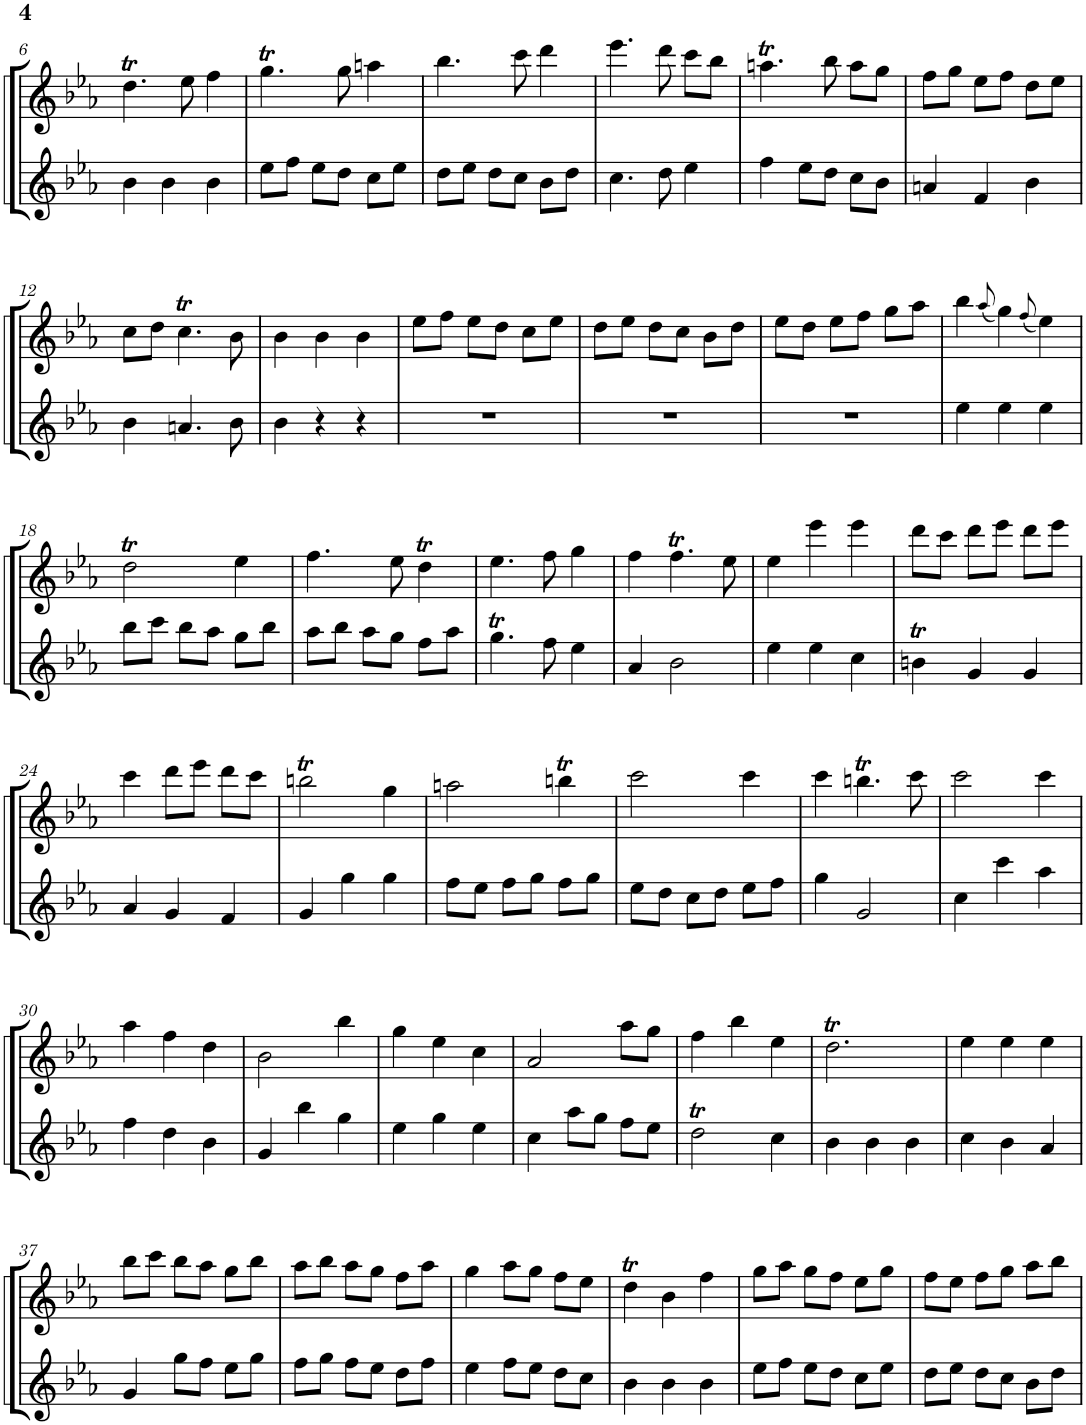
**kern	**kern
*part2	*part1
*staff2	*staff1
*I"Alto 2	*I"Alto 1
!!LO:PB:g=z
*clefG2	*clefG2
*k[b-e-a-]	*k[b-e-a-]
*M3/4	*M3/4
=6	=6
4b-\	4.ddt\
4b-\	.
.	8ee-\
4b-\	4ff\
=7	=7
8ee-\L	4.ggt\
8ff\J	.
8ee-\L	.
8dd\J	8gg\
8cc\L	4aan\
8ee-\J	.
=8	=8
8dd\L	4.bb-\
8ee-\J	.
8dd\L	.
8cc\J	8ccc\
8b-\L	4ddd\
8dd\J	.
=9	=9
4.cc\	4.eee-\
8dd\	8ddd\
4ee-\	8ccc\L
.	8bb-\J
=10	=10
4ff\	4.aant\
8ee-\L	.
8dd\J	8bb-\
8cc\L	8aa\L
8b-\J	8gg\J
=11	=11
4an/	8ff\L
.	8gg\J
4f/	8ee-\L
.	8ff\J
4b-\	8dd\L
.	8ee-\J
!!LO:LB:g=z
=12	=12
4b-\	8cc\L
.	8dd\J
4.an/	4.ccT\
8b-\	8b-\
=13	=13
4b-\	4b-\
4r	4b-\
4r	4b-\
=14	=14
2.r	8ee-\L
.	8ff\J
.	8ee-\L
.	8dd\J
.	8cc\L
.	8ee-\J
=15	=15
2.r	8dd\L
.	8ee-\J
.	8dd\L
.	8cc\J
.	8b-\L
.	8dd\J
=16	=16
2.r	8ee-\L
.	8dd\J
.	8ee-\L
.	8ff\J
.	8gg\L
.	8aa-\J
=17	=17
4ee-\	4bb-\
.	(8qaa-/
4ee-\	4gg\)
.	(8qff/
4ee-\	4ee-\)
!!LO:LB:g=z
=18	=18
8bb-\L	2ddt\
8ccc\J	.
8bb-\L	.
8aa-\J	.
8gg\L	4ee-\
8bb-\J	.
=19	=19
8aa-\L	4.ff\
8bb-\J	.
8aa-\L	.
8gg\J	8ee-\
8ff\L	4ddt\
8aa-\J	.
=20	=20
4.ggt\	4.ee-\
8ff\	8ff\
4ee-\	4gg\
=21	=21
4a-/	4ff\
2b-\	4.ffT\
.	8ee-\
=22	=22
4ee-\	4ee-\
4ee-\	4eee-\
4cc\	4eee-\
=23	=23
4bnt\	8ddd\L
.	8ccc\J
4g/	8ddd\L
.	8eee-\J
4g/	8ddd\L
.	8eee-\J
!!LO:LB:g=z
=24	=24
4a-/	4ccc\
4g/	8ddd\L
.	8eee-\J
4f/	8ddd\L
.	8ccc\J
=25	=25
4g/	2bbnt\
4gg\	.
4gg\	4gg\
=26	=26
8ff\L	2aan\
8ee-\J	.
8ff\L	.
8gg\J	.
8ff\L	4bbnt\
8gg\J	.
=27	=27
8ee-\L	2ccc\
8dd\J	.
8cc\L	.
8dd\J	.
8ee-\L	4ccc\
8ff\J	.
=28	=28
4gg\	4ccc\
2g/	4.bbnt\
.	8ccc\
=29	=29
4cc\	2ccc\
4ccc\	.
4aa-\	4ccc\
!!LO:LB:g=z
=30	=30
4ff\	4aa-\
4dd\	4ff\
4b-\	4dd\
=31	=31
4g/	2b-\
4bb-\	.
4gg\	4bb-\
=32	=32
4ee-\	4gg\
4gg\	4ee-\
4ee-\	4cc\
=33	=33
4cc\	2a-/
8aa-\L	.
8gg\J	.
8ff\L	8aa-\L
8ee-\J	8gg\J
=34	=34
2ddt\	4ff\
.	4bb-\
4cc\	4ee-\
=35	=35
4b-\	2.ddt\
4b-\	.
4b-\	.
=36	=36
4cc\	4ee-\
4b-\	4ee-\
4a-/	4ee-\
!!LO:LB:g=z
=37	=37
4g/	8bb-\L
.	8ccc\J
8gg\L	8bb-\L
8ff\J	8aa-\J
8ee-\L	8gg\L
8gg\J	8bb-\J
=38	=38
8ff\L	8aa-\L
8gg\J	8bb-\J
8ff\L	8aa-\L
8ee-\J	8gg\J
8dd\L	8ff\L
8ff\J	8aa-\J
=39	=39
4ee-\	4gg\
8ff\L	8aa-\L
8ee-\J	8gg\J
8dd\L	8ff\L
8cc\J	8ee-\J
=40	=40
4b-\	4ddt\
4b-\	4b-\
4b-\	4ff\
=41	=41
8ee-\L	8gg\L
8ff\J	8aa-\J
8ee-\L	8gg\L
8dd\J	8ff\J
8cc\L	8ee-\L
8ee-\J	8gg\J
=42	=42
8dd\L	8ff\L
8ee-\J	8ee-\J
8dd\L	8ff\L
8cc\J	8gg\J
8b-\L	8aa-\L
8dd\J	8bb-\J
=	=
*-	*-
